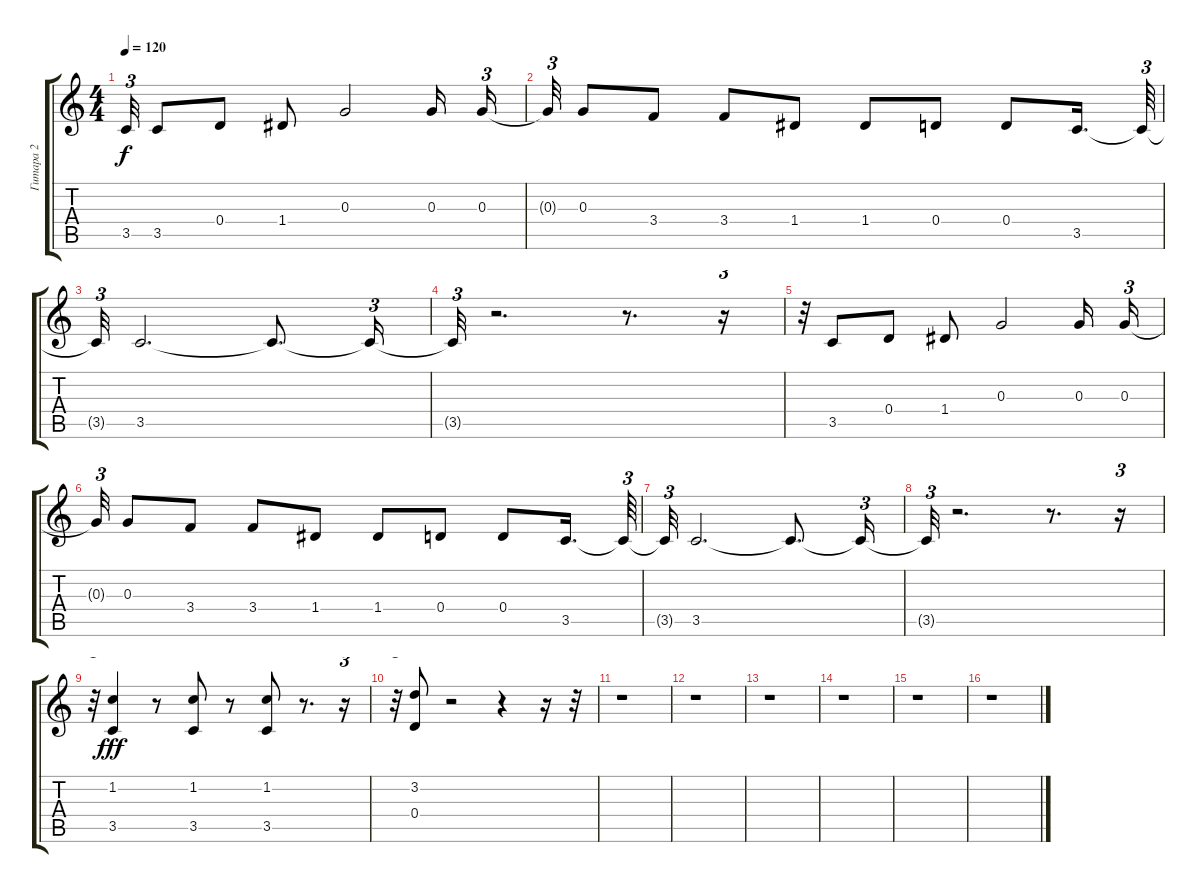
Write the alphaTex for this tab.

\track ("Гитара 2" "Гитара 2") {instrument electricguitarjazz}
\staff {score tabs}
\tuning (E4 B3 G3 D3 A2 E2) {hide}
\ts (4 4)
\tempo 120
\clef g2
\ks c
3.5{t}.32{tu (3 2) dy f} 3.5.8 0.4.8 1.4.8 0.3.2 0.3.16 0.3.16{tu (3 2)} |
0.3{t}.32{tu (3 2)} 0.3.8 3.4.8 3.4.8 1.4.8 1.4.8 0.4.8 0.4.8 3.5.16{d} 3.5{t}.64{tu (3 2)} |
3.5{t}.32{tu (3 2)} 3.5.2{d} 3.5{t}.8{d} 3.5{t}.16{tu (3 2)} |
3.5{t}.32{tu (3 2)} r.2{d} r.8{d} r.16{tu (3 2)} |
r.32{tu (3 2)} 3.5.8 0.4.8 1.4.8 0.3.2 0.3.16 0.3.16{tu (3 2)} |
0.3{t}.32{tu (3 2)} 0.3.8 3.4.8 3.4.8 1.4.8 1.4.8 0.4.8 0.4.8 3.5.16{d} 3.5{t}.64{tu (3 2)} |
3.5{t}.32{tu (3 2)} 3.5.2{d} 3.5{t}.8{d} 3.5{t}.16{tu (3 2)} |
3.5{t}.32{tu (3 2)} r.2{d} r.8{d} r.16{tu (3 2)} |
r.32{tu (3 2)} (1.2 3.5).4{dy fff} r.8 (1.2 3.5).8 r.8 (1.2 3.5).8 r.8{d} r.16{tu (3 2)} |
r.32{tu (3 2)} (3.2 0.4).8 r.2 r.4 r.16 r.32 |
r.1 |
r.1 |
r.1 |
r.1 |
r.1 |
r.1
